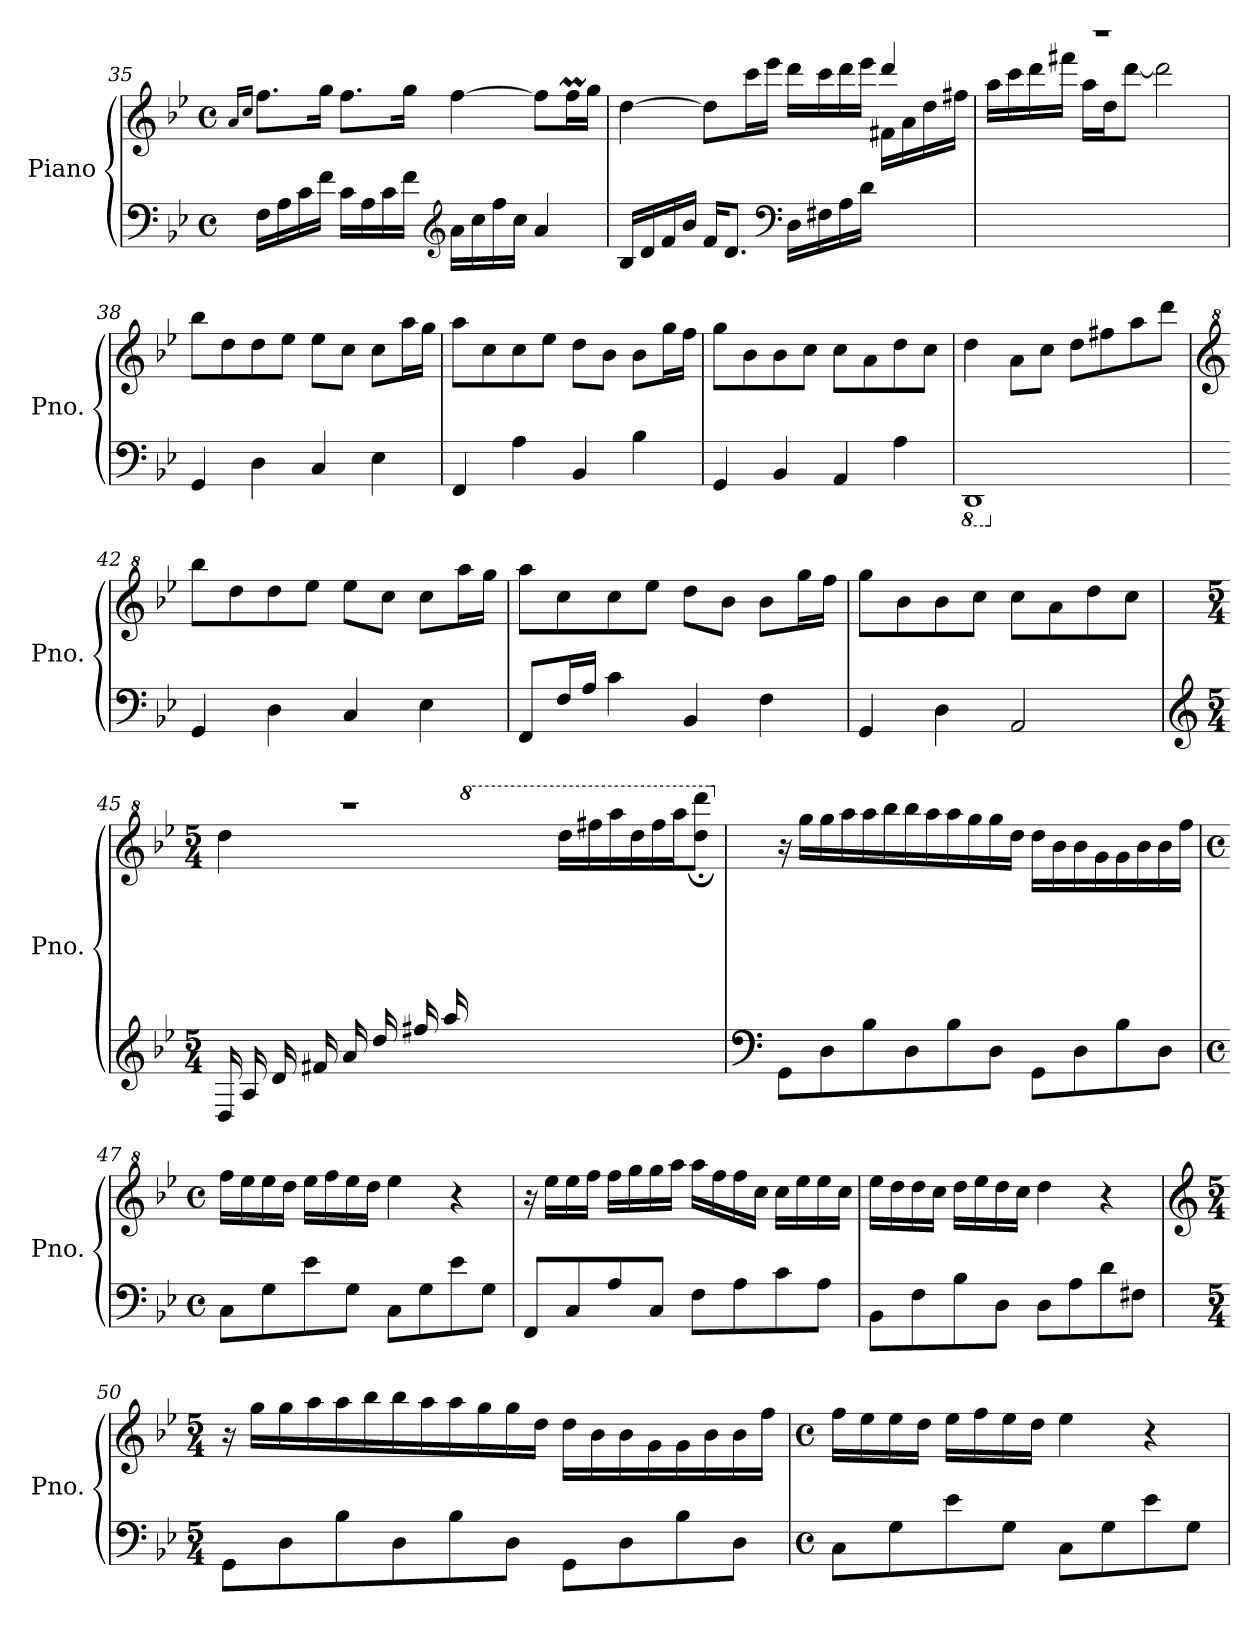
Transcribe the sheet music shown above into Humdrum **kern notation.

**kern	**kern
*part1	*part1
*staff2	*staff1
*I"Piano	*
*I'Pno.	*
*clefF4	*clefG2
*k[b-e-]	*k[b-e-]
*M4/4	*M4/4
*met(c)	*met(c)
=35	=35
.	16qa/LL
.	16qcc/JJ
16F\LL	8.ff\L
16A\	.
16c\	.
16f\JJ	16gg\Jk
16c\LL	8.ff\L
16A\	.
16c\	.
16f\JJ	16gg\Jk
*clefG2	*
16a\LL	[4ff\
16cc\	.
16ff\	.
16cc\JJ	.
4a/	8ff\L]
.	16ffM\L
.	16gg\JJ
!!LO:PB:g=z
=36	=36
*	*^
16B-/LL	[4dd\	2.ryy
16d/	.	.
16f/	.	.
16b-/JJ	.	.
16f/KL	8dd\L]	.
8.d/J	.	.
.	16ccc\L	.
.	16eee-\JJ	.
*clefF4	*	*
16D\LL	16ddd\LL	.
16F#X\	16ccc\	.
16A\	16ddd\	.
16d\JJ	16eee-\JJ	.
4ryy	4ddd/	16f#X\LL
.	.	16a\
.	.	16dd\
.	.	16ff#X\JJ
=37	=37	=37
1ryy	1r	16aa\LL
.	.	16ccc\
.	.	16ddd\
.	.	16fff#X\JJ
*	*8va	*
.	.	16aaa\LL
.	.	16ddd\J
.	.	[8dddd\J
.	.	2dddd\]
*	*v	*v
=38	=38
*	*X8va
4GG/	8bb-\L
.	8dd\
4D\	8dd\
.	8ee-\J
4C/	8ee-\L
.	8cc\J
4E-\	8cc\L
.	16aa\L
.	16gg\JJ
!!LO:LB:g=z
=39	=39
4FF/	8aa\L
.	8cc\
4A\	8cc\
.	8ee-\J
4BB-/	8dd\L
.	8b-\J
4B-\	8b-\L
.	16gg\L
.	16ff\JJ
=40	=40
4GG/	8gg\L
.	8b-\
4BB-/	8b-\
.	8cc\J
4AA/	8cc\L
.	8a\
4A\	8dd\
.	8cc\J
=41	=41
*8ba	*
1DDD	4dd\
.	8a\L
.	8cc\J
.	8dd\L
.	8ff#X\
.	8aa\
.	8ddd\J
=42	=42
*	*clefG^2
*X8ba	*
4GG/	8bbb-\L
.	8ddd\
4D\	8ddd\
.	8eee-\J
4C/	8eee-\L
.	8ccc\J
4E-\	8ccc\L
.	16aaa\L
.	16ggg\JJ
!!LO:LB:g=z
=43	=43
8FF/L	8aaa\L
16F/L	8ccc\
16A/JJ	.
4c\	8ccc\
.	8eee-\J
4BB-/	8ddd\L
.	8bb-\J
4F\	8bb-\L
.	16ggg\L
.	16fff\JJ
=44	=44
4GG/	8ggg\L
.	8bb-\
4D\	8bb-\
.	8ccc\J
2AA/	8ccc\L
.	8aa\
.	8ddd\
.	8ccc\J
=45	=45
*clefG2	*
*M5/4	*M5/4
*	*^
16D/LL	4ddd\	2ryy
16A/	.	.
16d/	.	.
16f#X/	.	.
16a/	1r	.
16dd/	.	.
16ff#X/	.	.
16aa/	.	.
*	*8va	*
2.ryy	.	16ddd\
.	.	16fff#\
.	.	16aaa\
.	.	16cccc\JJ
.	.	16dddd\LL
.	.	16ffff#X\
.	.	16aaaa\
.	.	16dddd\
.	.	16ffff#\
.	.	16aaaa\J
.	.	8dddd\;< 8ddddd\;<J
*	*v	*v
!!LO:LB:g=z
=46	=46
*clefF4	*
*	*X8va
8GG\L	16r
.	16ggg\LL
8D\	16ggg\
.	16aaa\
8B-\	16aaa\
.	16bbb-\
8D\	16bbb-\
.	16aaa\
8B-\	16aaa\
.	16ggg\
8D\J	16ggg\
.	16ddd\JJ
8GG\L	16ddd\LL
.	16bb-\
8D\	16bb-\
.	16gg\
8B-\	16gg\
.	16bb-\
8D\J	16bb-\
.	16fff\JJ
=47	=47
*M4/4	*M4/4
*met(c)	*met(c)
8C\L	16fff\LL
.	16eee-\
8G\	16eee-\
.	16ddd\JJ
8e-\	16eee-\LL
.	16fff\
8G\J	16eee-\
.	16ddd\JJ
8C\L	4eee-\
8G\	.
8e-\	4r
8G\J	.
!!LO:LB:g=z
=48	=48
8FF/L	16r
.	16eee-\LL
8C/	16eee-\
.	16fff\JJ
8A/	16fff\LL
.	16ggg\
8C/J	16ggg\
.	16aaa\JJ
8F\L	16aaa\LL
.	16fff\
8A\	16fff\
.	16ccc\JJ
8c\	16ccc\LL
.	16eee-\
8A\J	16eee-\
.	16ccc\JJ
=49	=49
8BB-\L	16eee-\LL
.	16ddd\
8F\	16ddd\
.	16ccc\JJ
8B-\	16ddd\LL
.	16eee-\
8D\J	16ddd\
.	16ccc\JJ
8D\L	4ddd\
8A\	.
8d\	4r
8F#X\J	.
!!LO:PB:g=z
=50	=50
*	*clefG2
*M5/4	*M5/4
8GG\L	16r
.	16gg\LL
8D\	16gg\
.	16aa\
8B-\	16aa\
.	16bb-\
8D\	16bb-\
.	16aa\
8B-\	16aa\
.	16gg\
8D\J	16gg\
.	16dd\JJ
8GG\L	16dd\LL
.	16b-\
8D\	16b-\
.	16g\
8B-\	16g\
.	16b-\
8D\J	16b-\
.	16ff\JJ
=51	=51
*M4/4	*M4/4
*met(c)	*met(c)
8C\L	16ff\LL
.	16ee-\
8G\	16ee-\
.	16dd\JJ
8e-\	16ee-\LL
.	16ff\
8G\J	16ee-\
.	16dd\JJ
8C\L	4ee-\
8G\	.
8e-\	4r
8G\J	.
=	=
*-	*-
